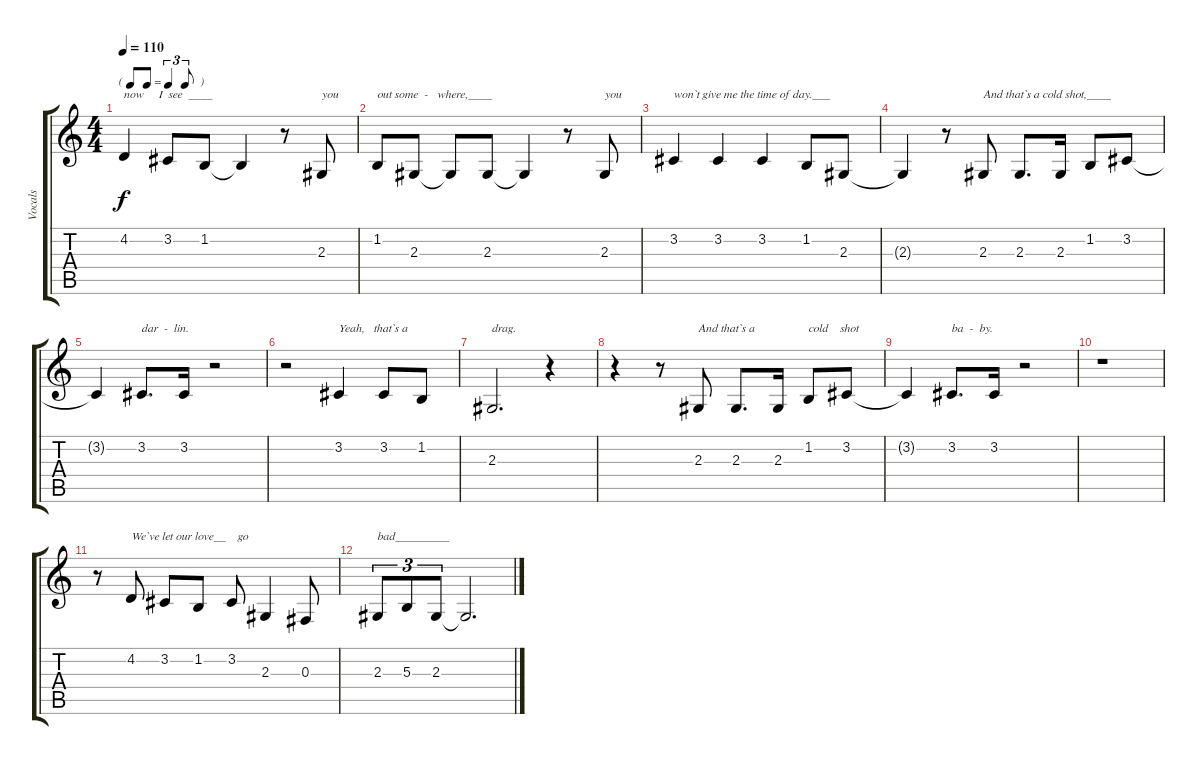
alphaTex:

\track ("Vocals" "Vocals") {instrument viola}
\staff {score tabs}
\tuning (Eb4 Bb3 Gb3 Db3 Ab2 Eb2) {hide}
\ts (4 4)
\tf triplet8th
\tempo 110
\clef g2
\ks c
4.2.4{txt "now     I  see  ____" dy f} 3.2.8 1.2.8 1.2{t}.4 r.8 2.3.8{txt "you"} |
1.2.8{txt "out some  -   where,____"} 2.3.8 2.3{t}.8 2.3.8 2.3{t}.4 r.8 2.3.8{txt "you"} |
3.2.4{txt "won`t give me the time of day.___"} 3.2.4 3.2.4 1.2.8 2.3.8 |
2.3{t}.4 r.8 2.3.8{txt "And that`s a cold shot,____"} 2.3.8{d} 2.3.16 1.2.8 3.2.8 |
3.2{t}.4 3.2.8{d txt "dar  -  lin."} 3.2.16 r.2 |
r.2 3.2.4{txt "Yeah,   that`s a"} 3.2.8 1.2.8 |
2.3.2{d txt "drag."} r.4 |
r.4 r.8 2.3.8{txt "And that`s a"} 2.3.8{d} 2.3.16 1.2.8{txt "cold    shot"} 3.2.8 |
3.2{t}.4 3.2.8{d txt "ba  -  by."} 3.2.16 r.2 |
r.1 |
r.8 4.2.8{txt "We`ve let our love__    go"} 3.2.8 1.2.8 3.2.8 2.3.4 0.3.8 |
2.3.8{tu (3 2) txt "bad_________"} 5.3.8{tu (3 2)} 2.3.8{tu (3 2)} 2.3{t}.2{d}
